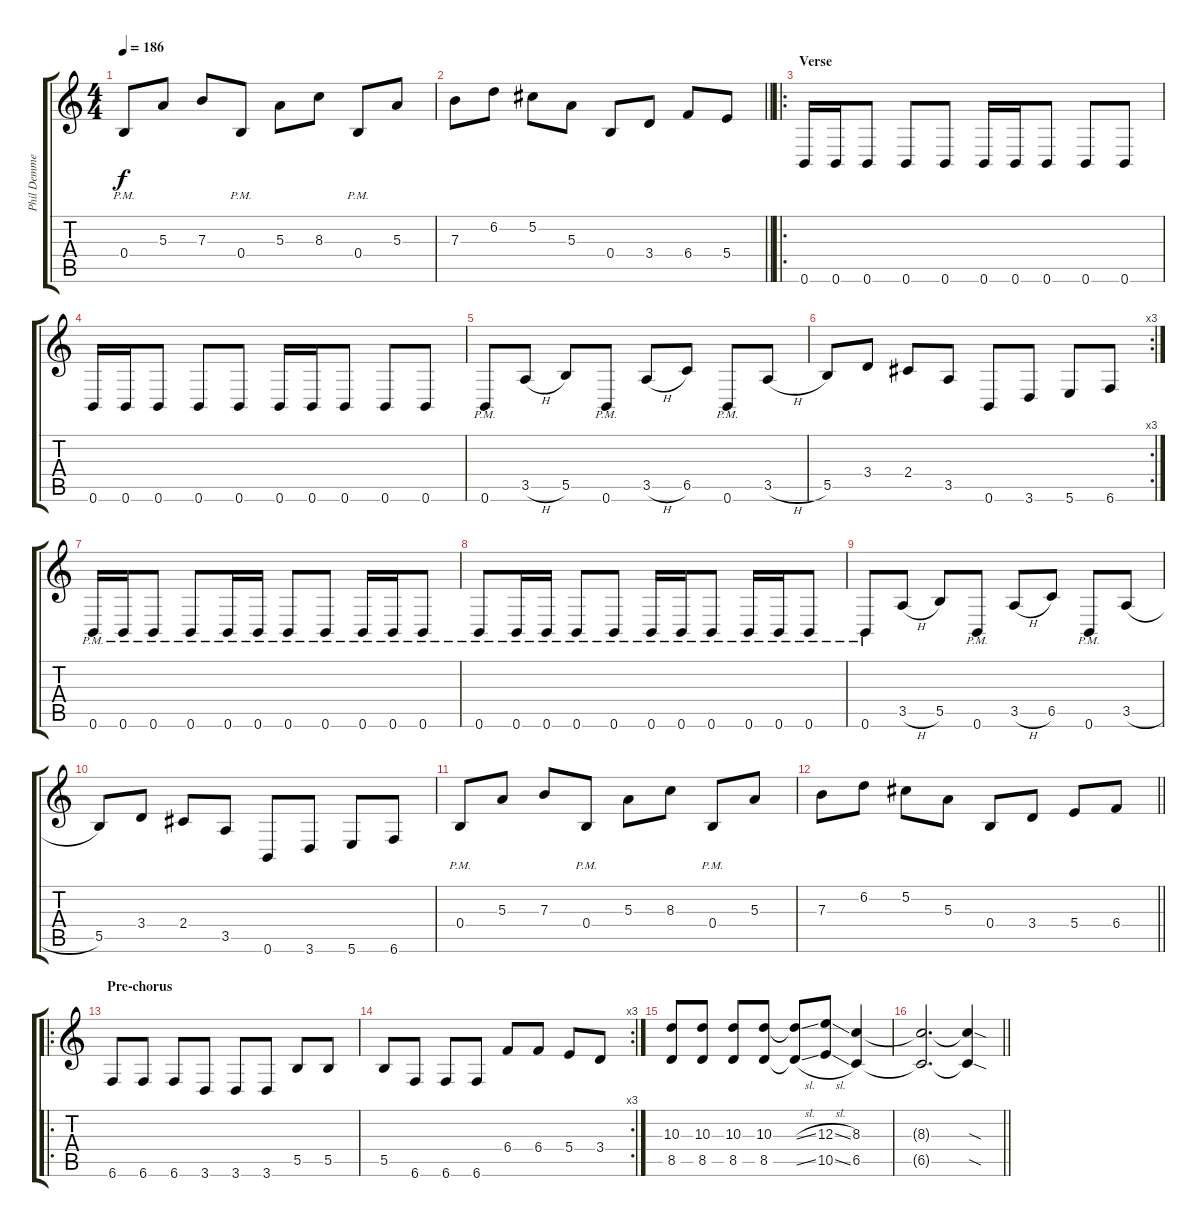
\track ("Phil Demmel" "Phil Demme") {instrument distortionguitar}
\staff {score tabs}
\tuning (Db4 Ab3 E3 B2 Gb2 B1) {hide}
\ts (4 4)
\tempo 186
\clef g2
\ks c
0.4{pm}.8{dy f} 5.3.8 7.3.8 0.4{pm}.8 5.3.8 8.3.8 0.4{pm}.8 5.3.8 |
\barLineRight lightlight
7.3.8 6.2.8 5.2.8 5.3.8 0.4.8 3.4.8 6.4.8 5.4.8 |
\ro
\section ("" "Verse")
0.6.16 0.6.16 0.6.8 0.6.8 0.6.8 0.6.16 0.6.16 0.6.8 0.6.8 0.6.8 |
0.6.16 0.6.16 0.6.8 0.6.8 0.6.8 0.6.16 0.6.16 0.6.8 0.6.8 0.6.8 |
0.6{pm}.8 3.5{h}.8 5.5.8 0.6{pm}.8 3.5{h}.8 6.5.8 0.6{pm}.8 3.5{h}.8 |
\rc 3
5.5.8 3.4.8 2.4.8 3.5.8 0.6.8 3.6.8 5.6.8 6.6.8 |
0.6{pm}.16 0.6{pm}.16 0.6{pm}.8 0.6{pm}.8 0.6{pm}.16 0.6{pm}.16 0.6{pm}.8 0.6{pm}.8 0.6{pm}.16 0.6{pm}.16 0.6{pm}.8 |
0.6{pm}.8 0.6{pm}.16 0.6{pm}.16 0.6{pm}.8 0.6{pm}.8 0.6{pm}.16 0.6{pm}.16 0.6{pm}.8 0.6{pm}.16 0.6{pm}.16 0.6{pm}.8 |
0.6{pm}.8 3.5{h}.8 5.5.8 0.6{pm}.8 3.5{h}.8 6.5.8 0.6{pm}.8 3.5{h}.8 |
5.5.8 3.4.8 2.4.8 3.5.8 0.6.8 3.6.8 5.6.8 6.6.8 |
0.4{pm}.8 5.3.8 7.3.8 0.4{pm}.8 5.3.8 8.3.8 0.4{pm}.8 5.3.8 |
\barLineRight lightlight
7.3.8 6.2.8 5.2.8 5.3.8 0.4.8 3.4.8 5.4.8 6.4.8 |
\ro
\section ("" "Pre-chorus")
6.6.8 6.6.8 6.6.8 3.6.8 3.6.8 3.6.8 5.5.8 5.5.8 |
\rc 3
5.5.8 6.6.8 6.6.8 6.6.8 6.4.8 6.4.8 5.4.8 3.4.8 |
(10.3 8.5).8 (10.3 8.5).8 (10.3 8.5).8 (10.3 8.5).8 (10.3{sl t} 8.5{sl t}).8 (12.3{sl} 10.5{sl}).8 (8.3 6.5).4 |
\barLineRight lightlight
(8.3{t} 6.5{t}).2{d} (8.3{sod t} 6.5{sod t}).4
